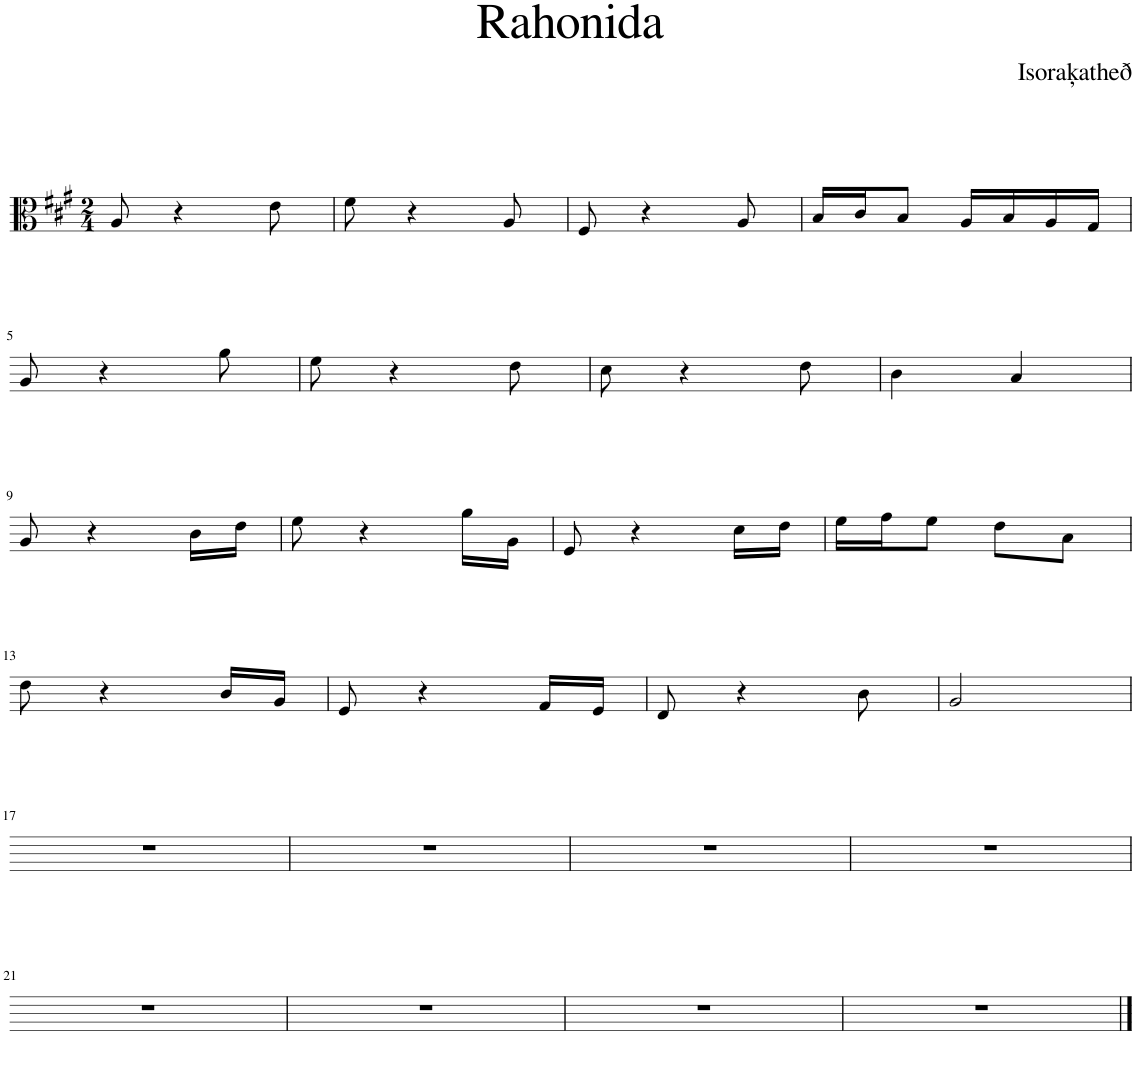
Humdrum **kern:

**kern
*part1
*staff1
*I"Violin
*I'Vln
*clefC3
*k[f#c#g#]
*M2/4
=1
8A/
4r
8e\
=2
8f#\
4r
8A/
=3
8F#/
4r
8A/
=4
16B/LL
16c#/J
8B/J
16A/LL
16B/
16A/
16G#/JJ
!!LO:LB:g=z
=5
8A/
4r
8a\
=6
8f#\
4r
8e\
=7
8d\
4r
8e\
=8
4c#\
4B/
!!LO:LB:g=z
=9
8A/
4r
16c#\LL
16e\JJ
=10
8f#\
4r
16a\LL
16A\JJ
=11
8F#/
4r
16d\LL
16e\JJ
=12
16f#\LL
16g#\J
8f#\J
8e\L
8B\J
!!LO:LB:g=z
=13
8e\
4r
16c#/LL
16A/JJ
=14
8F#/
4r
16G#/LL
16F#/JJ
=15
8E/
4r
8c#\
=16
2A/
!!LO:LB:g=z
=17
2r
=18
2r
=19
2r
=20
2r
!!LO:LB:g=z
=21
2r
=22
2r
=23
2r
=24
2r
==
*-
